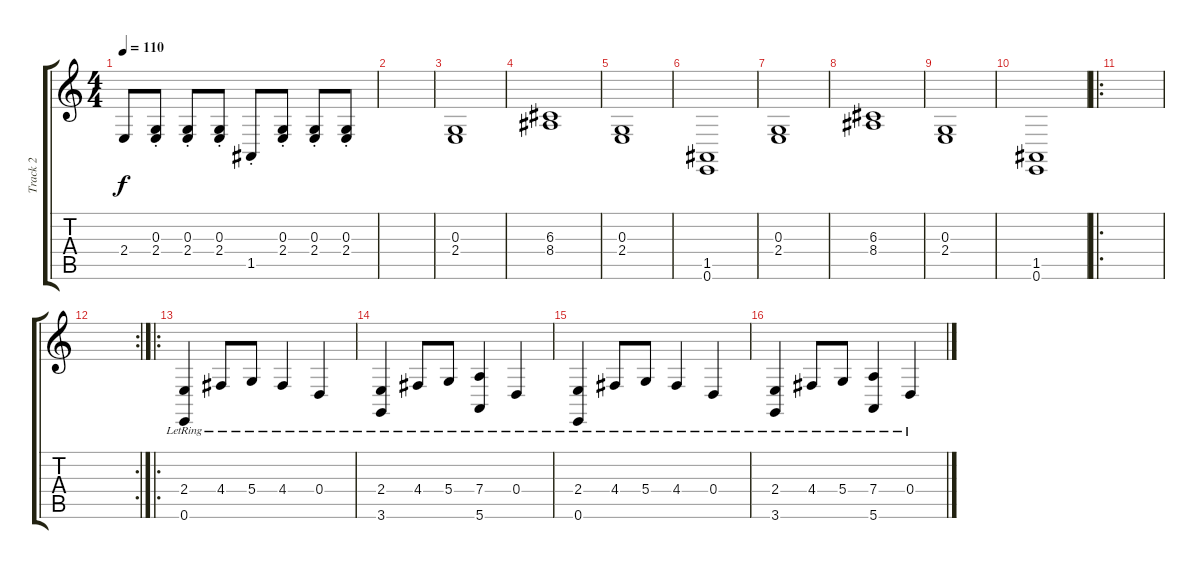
\track ("Track 2" "Track 2") {instrument stringensemble1}
\staff {score tabs}
\tuning (E4 B3 G3 D3 A2 E2) {hide}
\ts (4 4)
\tempo 110
\clef g2
\ks c
2.4.8{dy f} (0.3{st} 2.4{st}).8 (0.3{st} 2.4{st}).8 (0.3{st} 2.4{st}).8 1.5{st}.8 (0.3{st} 2.4{st}).8 (0.3{st} 2.4{st}).8 (0.3{st} 2.4{st}).8 |
|
(0.3 2.4).1 |
(6.3 8.4).1 |
(0.3 2.4).1 |
(1.5 0.6).1 |
(0.3 2.4).1 |
(6.3 8.4).1 |
(0.3 2.4).1 |
(1.5 0.6).1 |
\ro
|
\rc 2
|
\ro
(2.4{lr} 0.6{lr}).4 4.4{lr}.8 5.4{lr}.8 4.4{lr}.4 0.4{lr}.4 |
(2.4{lr} 3.6{lr}).4 4.4{lr}.8 5.4{lr}.8 (7.4{lr} 5.6{lr}).4 0.4{lr}.4 |
(2.4{lr} 0.6{lr}).4 4.4{lr}.8 5.4{lr}.8 4.4{lr}.4 0.4{lr}.4 |
(2.4{lr} 3.6{lr}).4 4.4{lr}.8 5.4{lr}.8 (7.4{lr} 5.6{lr}).4 0.4{lr}.4
